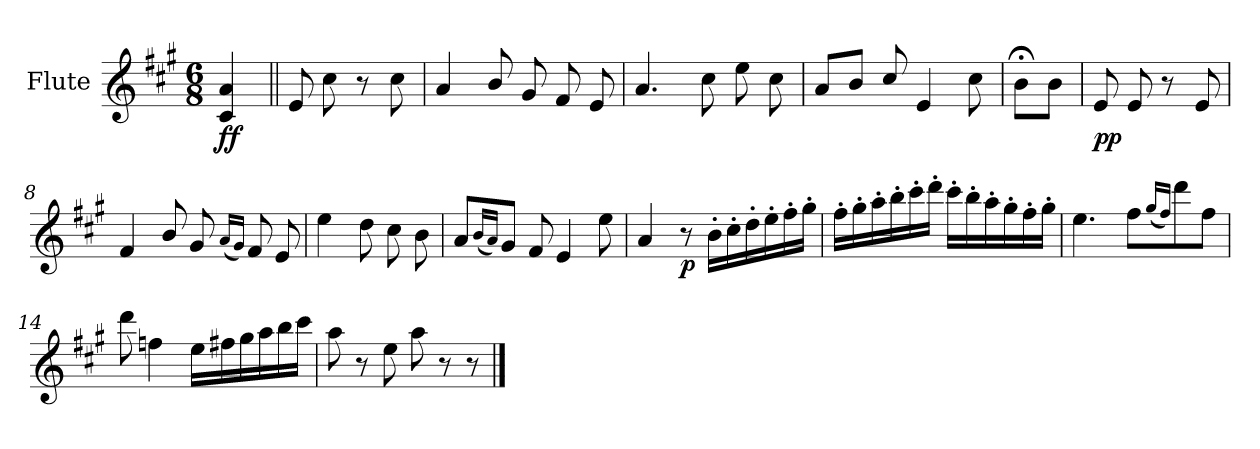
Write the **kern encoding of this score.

**kern	**dynam
*part1	*part1
*staff1	*staff1
*I"Flute	*
*I'Fl.	*
*clefG2	*
*k[f#c#g#]	*
*M6/8	*
=1	=1
!	!LO:DY:b
4c#/ 4a/	ff
=2||	=2||
8e/	.
8cc#\	.
8r	.
8cc#\	.
=3	=3
4a/	.
8b/	.
8g#/	.
8f#/	.
8e/	.
=4	=4
4.a/	.
8cc#\	.
8ee\	.
8cc#\	.
=5	=5
8a/L	.
8b/J	.
8cc#/	.
4e/	.
8cc#\	.
=6	=6
8b;<\L	.
8b\J	.
=7	=7
!	!LO:DY:b
8e/	pp
8e/	.
8r	.
8e/	.
!!LO:LB:g=z
=8	=8
4f#/	.
8b/	.
8g#/	.
(<16qqa/LL	.
16qqg#/JJ)	.
8f#/	.
8e/	.
=9	=9
4ee\	.
8dd\	.
8cc#\	.
8b\	.
=10	=10
8a/L	.
(<16qqb/LL	.
16qqa/JJ)	.
8g#/J	.
8f#/	.
4e/	.
8ee\	.
=11	=11
4a/	.
!	!LO:DY:b
8r	p
16b'\LL	.
16cc#'\	.
16dd'\	.
16ee'\	.
16ff#'\	.
16gg#'\JJ	.
!!LO:LB:g=z
=12	=12
16ff#'\LL	.
16gg#'\	.
16aa'\	.
16bb'\	.
16ccc#'\	.
16ddd'\JJ	.
16ccc#'\LL	.
16bb'\	.
16aa'\	.
16gg#'\	.
16ff#'\	.
16gg#'\JJ	.
=13	=13
4.ee\	.
8ff#\L	.
(<16qqgg#/LL	.
16qqff#/JJ)	.
8ddd\	.
8ff#\J	.
=14	=14
8ddd\	.
4ffn\	.
16ee\LL	.
16ff#X\	.
16gg#\	.
16aa\	.
16bb\	.
16ccc#\JJ	.
=15	=15
8aa\	.
8r	.
8ee\	.
8aa\	.
8r	.
8r	.
==	==
*-	*-
